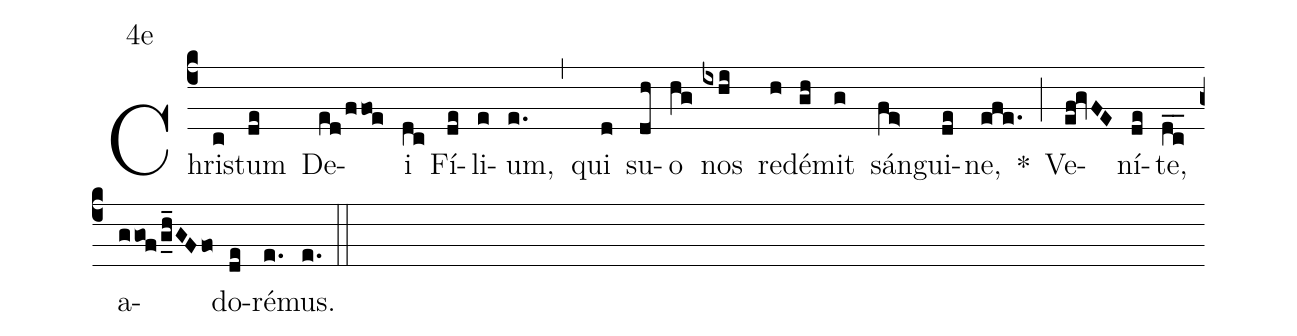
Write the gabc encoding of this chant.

mode:4e;
%%
(c4) Chris(c)tum(de) De(ed/ffoe)i(dc) Fí(de)li(e)um,(e.) (,) qui(d) su(dh)o(hg) nos(ixhi) re(h)dé(gh)mit(g) sán(fe>)gui(de)ne,(efe.) <sp>*</sp>(;) Ve(ef!gvFE)ní(de)te,(dc__) a(ggof/gh__GFfo)do(de)ré(e.)mus.(e.) (::)
